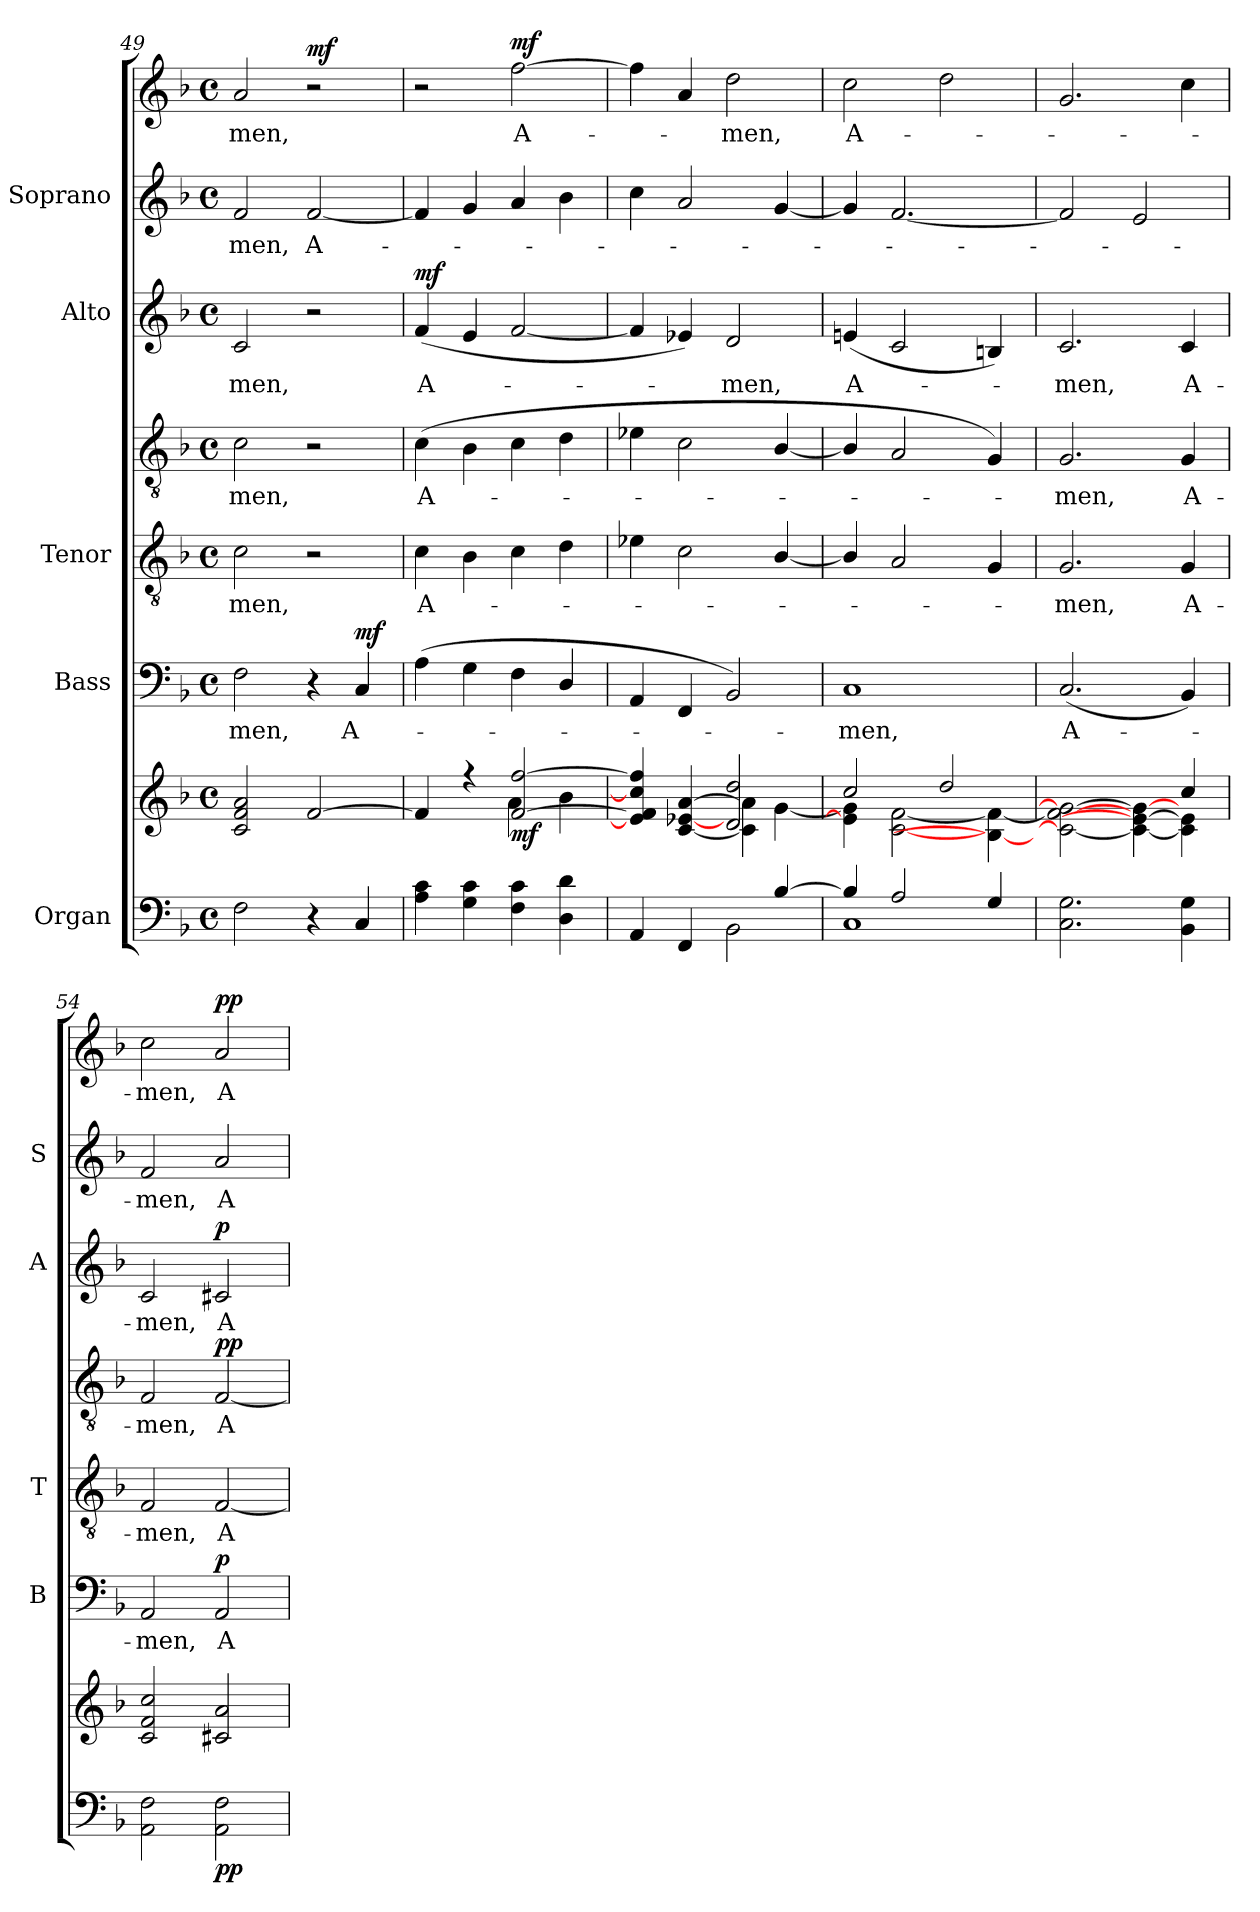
**kern	**kern	**dynam	**kern	**text	**dynam	**kern	**text	**kern	**text	**dynam	**kern	**text	**dynam	**kern	**text	**kern	**text	**dynam
*part5	*part5	*part5	*part4	*part4	*part4	*part3	*part3	*part3	*part3	*part3	*part2	*part2	*part2	*part1	*part1	*part1	*part1	*part1
*staff8	*staff7	*staff7/8	*staff6	*staff6	*staff6	*staff5	*staff5	*staff4	*staff4	*staff4/5	*staff3	*staff3	*staff3	*staff2	*staff2	*staff1	*staff1	*staff1/2
*I"Organ	*	*	*I"Bass	*	*	*I"Tenor	*	*	*	*	*I"Alto	*	*	*I"Soprano	*	*	*	*
*	*	*	*I'B	*	*	*I'T	*	*	*	*	*I'A	*	*	*I'S	*	*	*	*
!!LO:LB:g=z
*clefF4	*clefG2	*	*clefF4	*	*	*clefGv2	*	*clefGv2	*	*	*clefG2	*	*	*clefG2	*	*clefG2	*	*
*k[b-]	*k[b-]	*	*k[b-]	*	*	*k[b-]	*	*k[b-]	*	*	*k[b-]	*	*	*k[b-]	*	*k[b-]	*	*
*F:	*F:	*	*F:	*	*	*F:	*	*F:	*	*	*F:	*	*	*F:	*	*F:	*	*
*M4/4	*M4/4	*	*M4/4	*	*	*M4/4	*	*M4/4	*	*	*M4/4	*	*	*M4/4	*	*M4/4	*	*
*met(c)	*met(c)	*	*met(c)	*	*	*met(c)	*	*met(c)	*	*	*met(c)	*	*	*met(c)	*	*met(c)	*	*
=49	=49	=49	=49	=49	=49	=49	=49	=49	=49	=49	=49	=49	=49	=49	=49	=49	=49	=49
*^	*^	*	*	*	*	*	*	*	*	*	*	*	*	*	*	*	*	*
!	!	!	!	!	!	!LO:LY:b	!	!	!LO:LY:b	!	!LO:LY:b	!	!	!LO:LY:b	!	!	!LO:LY:b	!	!LO:LY:b	!
2ryy	2F	2c/ 2f/ 2a/	1ryy	.	2F	men,	.	2c	men,	2c	men,	.	2c	men,	.	2f	men,	2a	men,	.
!	!	!	!	!	!	!	!	!	!	!	!	!	!	!	!	!	!LO:LY:b	!	!	!LO:DY:b=2
2ryy	4r	[2f/	.	.	4r	.	.	2r	.	2r	.	.	2r	.	.	[2f	A-	2r	.	mf
!	!	!	!	!	!	!LO:LY:b	!LO:DY:b	!	!	!	!	!	!	!	!	!	!	!	!	!
.	4C	.	.	.	4C	A-	mf	.	.	.	.	.	.	.	.	.	.	.	.	.
=50	=50	=50	=50	=50	=50	=50	=50	=50	=50	=50	=50	=50	=50	=50	=50	=50	=50	=50	=50	=50
!	!	!	!	!	!	!	!	!	!LO:LY:b	!	!LO:LY:b	!LO:DY:b=2	!	!LO:LY:b	!	!	!	!	!	!
!	!	!	!	!	!	!	!	!	!	!	!	!LO:DY:n=1:b	!	!	!LO:DY:b	!	!	!	!	!
1ryy	4A 4c	4f/]	4ryy	.	(>4A	.	.	4c	A-	(>4c	A-	mf mf	(<4f	A-	mf	4f]	.	2r	.	.
.	4G 4c	4r	4e\yy 4g\yy	.	4G	.	.	4B-	.	4B-	.	.	4e	.	.	4g	.	.	.	.
!	!	!	!	!LO:DY:b	!	!	!	!	!	!	!	!	!	!	!	!	!	!	!LO:LY:b	!LO:DY:b
.	4F 4c	[2f/ [2ff/	4a\	mf	4F	.	.	4c	.	4c	.	.	[2f	.	.	4a	.	[2ff	A-	mf
.	4D 4d	.	4b-\	.	4D/	.	.	4d	.	4d	.	.	.	.	.	4b-	.	.	.	.
=51	=51	=51	=51	=51	=51	=51	=51	=51	=51	=51	=51	=51	=51	=51	=51	=51	=51	=51	=51	=51
2.ryy	4AA	4e-/] 4f/] 4cc/] 4ff/]	4ryy	.	4AA	.	.	4e-X	.	4e-X	.	.	4f]	.	.	4cc	.	4ff]	.	.
.	4FF	4ryy	[4c/ [4e-X/ [4a/	.	4FF	.	.	2c	.	2c	.	.	4e-X)	.	.	2a	.	4a	.	.
!	!	!	!	!	!	!	!	!	!	!	!	!	!	!LO:LY:b	!	!	!	!	!LO:LY:b	!
.	2BB-	2d/ 2dd/	4c\] 4a\]	.	2BB-)	.	.	.	.	.	.	.	2d	men,	.	.	.	2dd	men,	.
[4B-/	.	.	[4g\	.	.	.	.	[4B-/	.	[4B-/	.	.	.	.	.	[4g	.	.	.	.
=52	=52	=52	=52	=52	=52	=52	=52	=52	=52	=52	=52	=52	=52	=52	=52	=52	=52	=52	=52	=52
!	!	!	!	!	!	!LO:LY:b	!	!	!	!	!	!	!	!LO:LY:b	!	!	!	!	!LO:LY:b	!
4B-/]	1C	2cc/	4e\] 4g\]	.	1C	-men,	.	4B-/]	.	4B-/]	.	.	(<4en	A-	.	4g]	.	2cc	A-	.
2A/	.	.	[2c\ [2f\	.	.	.	.	2A	.	2A	.	.	2c	.	.	[2.f	.	.	.	.
.	.	2dd/	.	.	.	.	.	.	.	.	.	.	.	.	.	.	.	2dd	.	.
4G/	.	.	4B\_ 4f\_	.	.	.	.	4G	.	4G)	.	.	4Bn)	.	.	.	.	.	.	.
=53	=53	=53	=53	=53	=53	=53	=53	=53	=53	=53	=53	=53	=53	=53	=53	=53	=53	=53	=53	=53
!	!	!	!	!	!	!LO:LY:b	!	!	!LO:LY:b	!	!LO:LY:b	!	!	!LO:LY:b	!	!	!	!	!	!
1ryy	2.C 2.G	2.ryy	2c\_ 2f\_ 2g\_	.	(<2.C	A-	.	2.G	men,	2.G	men,	.	2.c	men,	.	2f]	.	2.g	.	.
.	.	.	4c\_ 4e\_ 4g\_	.	.	.	.	.	.	.	.	.	.	.	.	2e	.	.	.	.
!	!	!	!	!	!	!	!	!	!LO:LY:b	!	!LO:LY:b	!	!	!LO:LY:b	!	!	!	!	!	!
.	4BB- 4G	4cc/	4c\] 4e\]	.	4BB-)	.	.	4G	A-	4G	A-	.	4c	A-	.	.	.	4cc	.	.
=54	=54	=54	=54	=54	=54	=54	=54	=54	=54	=54	=54	=54	=54	=54	=54	=54	=54	=54	=54	=54
!	!	!	!	!	!	!LO:LY:b	!	!	!LO:LY:b	!	!LO:LY:b	!	!	!LO:LY:b	!	!	!LO:LY:b	!	!LO:LY:b	!
1ryy	2AA 2F	2c/ 2f/ 2cc/	1ryy	.	2AA	men,	.	2F	-men,	2F	-men,	.	2c	-men,	.	2f	men,	2cc	men,	.
!	!	!	!	!LO:DY:b=2	!	!LO:LY:b	!	!	!LO:LY:b	!	!LO:LY:b	!	!	!LO:LY:b	!	!	!LO:LY:b	!	!LO:LY:b	!
!	!	!	!	!LO:DY:n=1:b	!	!	!LO:DY:b	!	!	!	!	!LO:DY:b=2	!	!	!	!	!	!	!	!
!	!	!	!	!	!	!	!	!	!	!	!	!LO:DY:n=1:b	!	!	!LO:DY:b	!	!	!	!	!LO:DY:b=2
!	!	!	!	!	!	!	!	!	!	!	!	!	!	!	!	!	!	!	!	!LO:DY:n=1:b
.	2AA 2F	2c#X/ 2a/	.	p p	2AA	A-	p	[2F	A-	[2F	A-	p p	2c#X	A-	p	2a	A-	2a	A-	p p
*v	*v	*	*	*	*	*	*	*	*	*	*	*	*	*	*	*	*	*	*	*
*	*v	*v	*	*	*	*	*	*	*	*	*	*	*	*	*	*	*	*	*
=	=	=	=	=	=	=	=	=	=	=	=	=	=	=	=	=	=	=
*-	*-	*-	*-	*-	*-	*-	*-	*-	*-	*-	*-	*-	*-	*-	*-	*-	*-	*-
